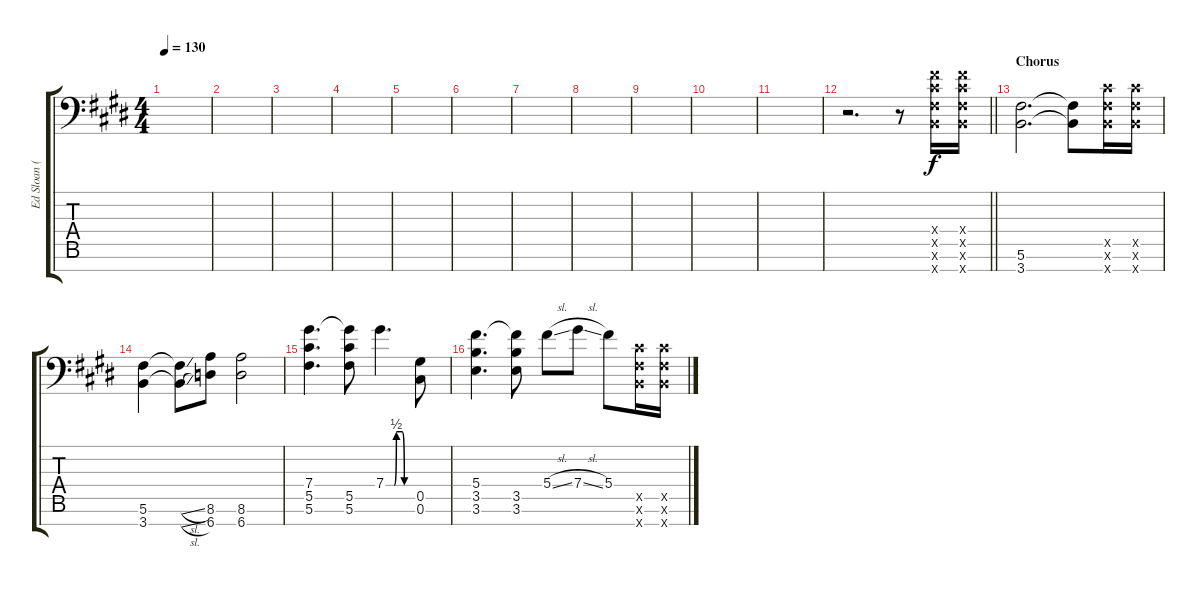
\track ("Ed Sloan (Electric) (R)" "Ed Sloan (") {instrument distortionguitar}
\staff {score tabs}
\tuning (Eb4 Bb3 Gb3 Db3 Ab2 Db2 Ab1) {hide}
\ts (4 4)
\tempo 130
\clef f4
\ks c#minor
|
|
|
|
|
|
|
|
|
|
|
\barLineRight lightlight
r.2{d volume 11} r.8 (5.4{x} 5.5{x} 5.6{x} 3.7{x}).16 (5.4{x} 5.5{x} 5.6{x} 3.7{x}).16 |
\section ("" "Chorus")
(5.6 3.7).2{d} (5.6{t} 3.7{t}).8 (5.5{x} 5.6{x} 3.7{x}).16 (5.5{x} 5.6{x} 3.7{x}).16 |
(5.6 3.7).4 (5.6{sl t} 3.7{sl t}).8 (8.6 6.7).8 (8.6 6.7).2 |
(7.4 5.5 5.6).4{d} (7.4{t} 5.5 5.6).8 7.4{be (custom 0 0 19 0 24 2 37 2 42 0 60 0)}.4{d} (0.5 0.6).8 |
(5.4 3.5 3.6).4{d} (5.4{t} 3.5 3.6).8 5.4{sl}.8 7.4{sl}.8 5.4.8 (5.5{x} 5.6{x} 3.7{x}).16 (5.5{x} 5.6{x} 3.7{x}).16
